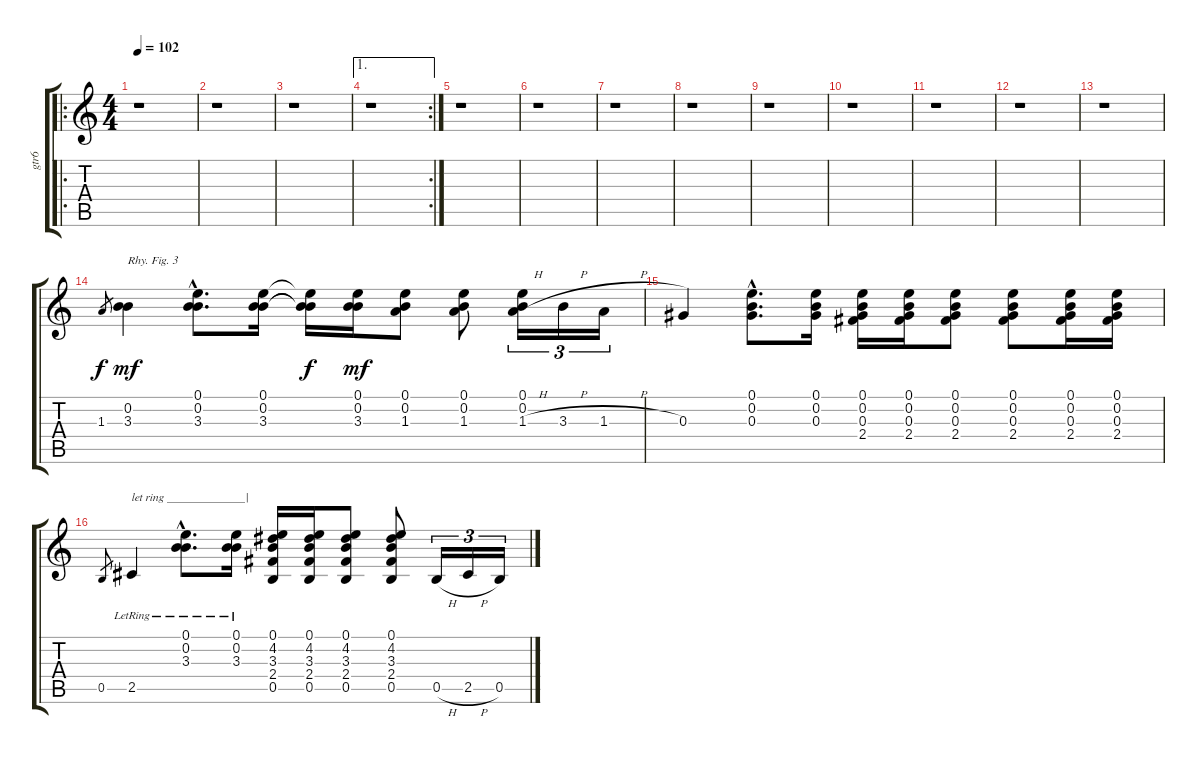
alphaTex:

\track ("gtr6" "gtr6") {instrument distortionguitar}
\staff {score tabs}
\tuning (E4 B3 Ab3 E3 B2 E2) {hide}
\ro
\ts (4 4)
\tempo 102
\clef g2
\ks c
r.1{dy f instrument distortionguitar} |
r.1 |
r.1 |
\ae 1
\rc 2
r.1 |
r.1 |
r.1 |
r.1 |
r.1 |
r.1 |
r.1 |
r.1 |
r.1 |
r.1 |
1.3.8{gr} (0.2 3.3).4{txt "Rhy. Fig. 3" dy mf} (0.1{hac} 0.2{hac} 3.3{hac}).8{d} (0.1 0.2 3.3).16 (0.1{t} 0.2{t} 3.3{t}).16{dy f} (0.1 0.2 3.3).16{dy mf} (0.1 0.2 1.3).8 (0.1 0.2 1.3).8 (0.1 0.2 1.3{h}).16{tu (3 2)} 3.3{h}.16{tu (3 2)} 1.3{h}.16{tu (3 2)} |
0.3.4 (0.1{hac} 0.2{hac} 0.3{hac}).8{d} (0.1 0.2 0.3).16 (0.1 0.2 0.3 2.4).16 (0.1 0.2 0.3 2.4).16 (0.1 0.2 0.3 2.4).8 (0.1 0.2 0.3 2.4).8 (0.1 0.2 0.3 2.4).16 (0.1 0.2 0.3 2.4).16 |
0.5.8{gr} 2.5{lr}.4{txt "let ring _____________|"} (0.1{hac lr} 0.2{hac lr} 3.3{hac lr}).8{d} (0.1{lr} 0.2{lr} 3.3{lr}).16 (0.1 4.2 3.3 2.4 0.5).16 (0.1 4.2 3.3 2.4 0.5).16 (0.1 4.2 3.3 2.4 0.5).8 (0.1 4.2 3.3 2.4 0.5).8 0.5{h}.16{tu (3 2)} 2.5{h}.16{tu (3 2)} 0.5.16{tu (3 2)}
